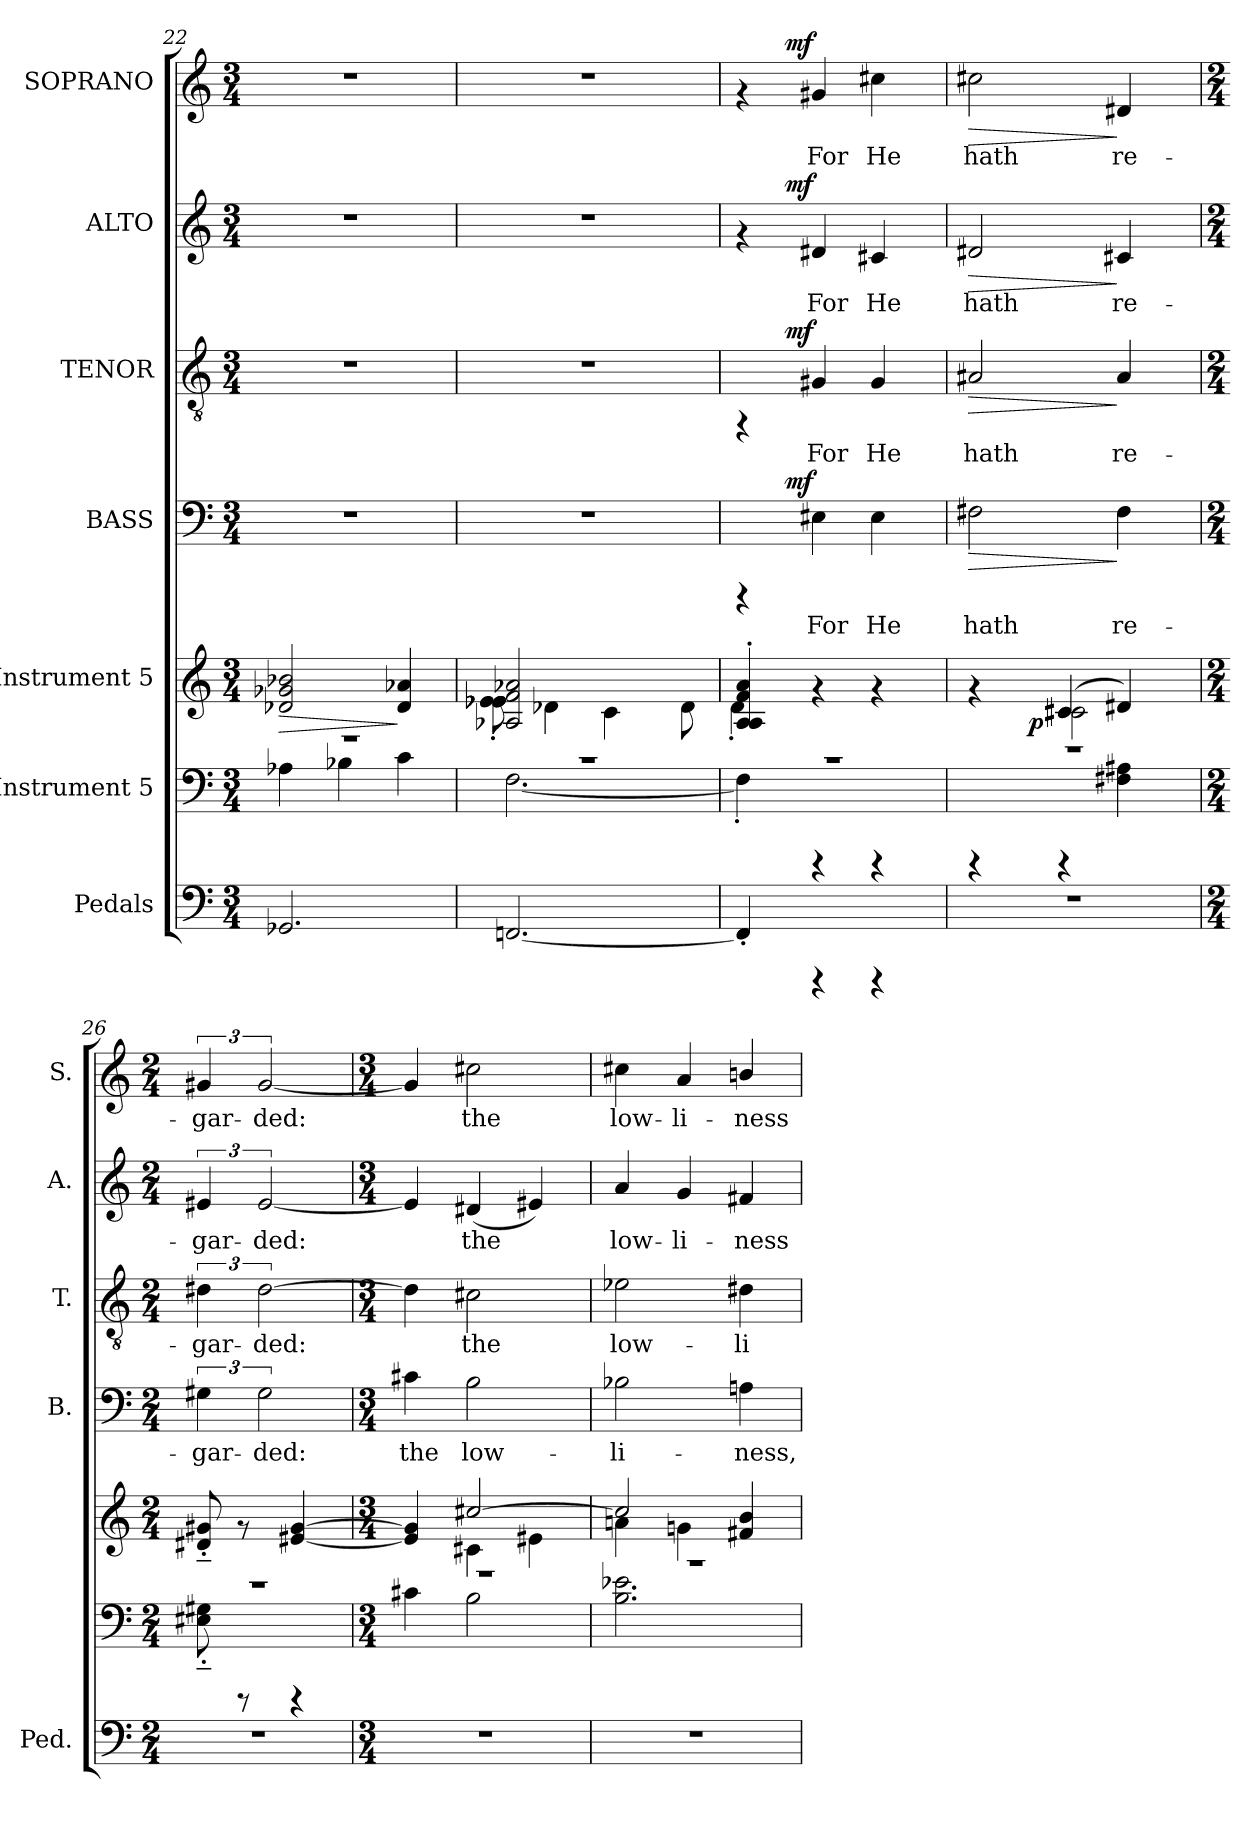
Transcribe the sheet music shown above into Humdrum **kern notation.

**kern	**kern	**kern	**dynam	**kern	**text	**dynam	**kern	**text	**dynam	**kern	**text	**dynam	**kern	**text	**dynam
*part7	*part6	*part5	*part5	*part4	*part4	*part4	*part3	*part3	*part3	*part2	*part2	*part2	*part1	*part1	*part1
*staff7	*staff6	*staff5	*staff5	*staff4	*staff4	*staff4	*staff3	*staff3	*staff3	*staff2	*staff2	*staff2	*staff1	*staff1	*staff1
*I"Pedals	*I"Instrument 5	*I"Instrument 5	*	*I"BASS	*	*	*I"TENOR	*	*	*I"ALTO	*	*	*I"SOPRANO	*	*
*I'Ped.	*	*	*	*I'B.	*	*	*I'T.	*	*	*I'A.	*	*	*I'S.	*	*
*clefF4	*clefF4	*clefG2	*	*clefF4	*	*	*clefGv2	*	*	*clefG2	*	*	*clefG2	*	*
*k[]	*k[]	*k[]	*	*k[]	*	*	*k[]	*	*	*k[]	*	*	*k[]	*	*
*C:	*C:	*C:	*	*C:	*	*	*C:	*	*	*C:	*	*	*C:	*	*
*M3/4	*M3/4	*M3/4	*	*M3/4	*	*	*M3/4	*	*	*M3/4	*	*	*M3/4	*	*
=22	=22	=22	=22	=22	=22	=22	=22	=22	=22	=22	=22	=22	=22	=22	=22
*	*^	*	*	*	*	*	*	*	*	*	*	*	*	*	*
!	!	!	!	!LO:HP:b	!	!	!	!	!	!	!	!	!	!	!	!
2.GG-X/	2.r	4A-X\	2g-X/ 2d-X/ 2b-X/	>	2.r	.	.	2.r	.	.	2.r	.	.	2.r	.	.
.	.	4B-X\	.	.	.	.	.	.	.	.	.	.	.	.	.	.
.	.	4c\	4d-/ 4a-X/	]	.	.	.	.	.	.	.	.	.	.	.	.
=23	=23	=23	=23	=23	=23	=23	=23	=23	=23	=23	=23	=23	=23	=23	=23	=23
*	*	*	*^	*	*	*	*	*	*	*	*	*	*	*	*	*
[<2.FFn/	2.r	[>2.F\	2f/ 2A-X/ 2a-X/	8e-X\'> 8e-X\'> 8e-X\'>	.	2.r	.	.	2.r	.	.	2.r	.	.	2.r	.	.
.	.	.	.	4d-X\	.	.	.	.	.	.	.	.	.	.	.	.	.
.	.	.	.	4c\	.	.	.	.	.	.	.	.	.	.	.	.	.
.	.	.	4ryy	.	.	.	.	.	.	.	.	.	.	.	.	.	.
.	.	.	.	8d-\	.	.	.	.	.	.	.	.	.	.	.	.	.
=24	=24	=24	=24	=24	=24	=24	=24	=24	=24	=24	=24	=24	=24	=24	=24	=24	=24
*	*	*	*	*	*	*^	*	*	*^	*	*	*^	*	*	*^	*	*
4FF'</]	2.r	4F'>\]	4f/'> 4A/'> 4A/'> 4a/'>	4d'<\	.	4rCCC	8.ryy	.	.	4rFF	8.ryy	.	.	4rf	8.ryy	.	.	4rf	8.ryy	.	.
!	!	!	!	!	!	!	!	!	!LO:DY:a	!	!	!	!LO:DY:a	!	!	!	!LO:DY:a	!	!	!	!LO:DY:a
.	.	.	.	.	.	.	2ryy	.	mf	.	2ryy	.	mf	.	2ryy	.	mf	.	2ryy	.	mf
!	!	!	!	!	!	!	!	!LO:LY:b:cj	!	!	!	!LO:LY:b:cj	!	!	!	!LO:LY:b:cj	!	!	!	!LO:LY:b:cj	!
4rCCC	.	4rCCC	4rf	2ryy	.	4E#X\	.	For	.	4G#X/	.	For	.	4d#X/	.	For	.	4g#X/	.	For	.
!	!	!	!	!	!	!	!	!LO:LY:b:cj	!	!	!	!LO:LY:b:cj	!	!	!	!LO:LY:b:cj	!	!	!	!LO:LY:b:cj	!
4rCCC	.	4rCCC	4rf	.	.	4E#\	.	He	.	4G#/	.	He	.	4c#X/	.	He	.	4cc#X\	.	He	.
.	.	.	.	.	.	.	16ryy	.	.	.	16ryy	.	.	.	16ryy	.	.	.	16ryy	.	.
=25	=25	=25	=25	=25	=25	=25	=25	=25	=25	=25	=25	=25	=25	=25	=25	=25	=25	=25	=25	=25	=25
!	!	!	!	!	!	!	!	!LO:LY:b:cj	!LO:HP:b	!	!	!LO:LY:b:cj	!LO:HP:b	!	!	!LO:LY:b:cj	!LO:HP:b	!	!	!LO:LY:b:cj	!LO:HP:b
*	*	*	*	*	*	*v	*v	*	*	*	*	*	*	*v	*v	*	*	*v	*v	*	*
*	*	*	*	*^	*	*	*	*	*v	*v	*	*	*	*	*	*	*	*
2.r	2.r	4rCCC	4rf	4ryy	8ryy	.	2F#X\	hath	>	2A#X/	hath	>	2d#X/	hath	>	2cc#X\	hath	>
.	.	.	.	.	32.ryy	.	.	.	.	.	.	.	.	.	.	.	.	.
!	!	!	!	!	!	!LO:DY:b	!	!	!	!	!	!	!	!	!	!	!	!
.	.	.	.	.	2ryy	p	.	.	.	.	.	.	.	.	.	.	.	.
.	.	4rCCC	(>4c#X/	2c#\	.	.	.	.	.	.	.	.	.	.	.	.	.	.
!	!	!	!	!	!	!	!	!LO:LY:b:cj	!	!	!LO:LY:b:cj	!	!	!LO:LY:b:cj	!	!	!LO:LY:b:cj	!
.	.	4A#X\ 4F#X\	4d#X/)	.	.	.	4F#\	re-	]	4A#/	re-	]	4c#X/	re-	]	4d#X/	re-	]
.	.	.	.	.	16ryy	.	.	.	.	.	.	.	.	.	.	.	.	.
.	.	.	.	.	64ryy	.	.	.	.	.	.	.	.	.	.	.	.	.
*	*	*	*v	*v	*v	*	*	*	*	*	*	*	*	*	*	*	*	*
=26	=26	=26	=26	=26	=26	=26	=26	=26	=26	=26	=26	=26	=26	=26	=26	=26
*M2/4	*M2/4	*	*M2/4	*	*M2/4	*	*	*M2/4	*	*	*M2/4	*	*	*M2/4	*	*
*	*	*	*^	*	*	*	*	*	*	*	*	*	*	*	*	*
*	*	*	*	*^	*	*	*	*	*	*	*	*	*	*	*	*	*
!	!	!	!	!	!	!	!	!LO:LY:b:cj	!	!	!LO:LY:b:cj	!	!	!LO:LY:b:cj	!	!	!LO:LY:b:cj	!
*	*	*	*v	*v	*v	*	*	*	*	*	*	*	*	*	*	*	*	*
2r	2r	8G#X\~>'> 8E#X\~>'>	8d#X/~<'< 8g#X/~<'<	.	6G#X\	-gar-	.	6d#X\	-gar-	.	6e#X/	-gar-	.	6g#X/	-gar-	.
.	.	8rCCC	8rf	.	.	.	.	.	.	.	.	.	.	.	.	.
!	!	!	!	!	!	!LO:LY:b:cj	!	!	!LO:LY:b:cj	!	!	!LO:LY:b:cj	!	!	!LO:LY:b:cj	!
.	.	.	.	.	3G#\	-ded:	.	[>3d#\	-ded:	.	[<3e#/	-ded:	.	[<3g#/	-ded:	.
.	.	4rCCC	[<4e#X/ [>4g#/	.	.	.	.	.	.	.	.	.	.	.	.	.
=27	=27	=27	=27	=27	=27	=27	=27	=27	=27	=27	=27	=27	=27	=27	=27	=27
*M3/4	*M3/4	*	*M3/4	*	*M3/4	*	*	*M3/4	*	*	*M3/4	*	*	*M3/4	*	*
*	*	*	*^	*	*	*	*	*	*	*	*	*	*	*	*	*
!	!	!	!	!	!	!	!LO:LY:b:cj	!	!	!LO:LY:b:cj	!	!	!LO:LY:b:cj	!	!	!LO:LY:b:cj	!
2.r	2.r	4c#X\	4e#/] 4g#/]	4ryy	.	4c#X\	the	.	4d#\]	.	.	4e#/]	.	.	4g#/]	.	.
!	!	!	!	!	!	!	!LO:LY:b:cj	!	!	!LO:LY:b:cj	!	!	!LO:LY:b:cj	!	!	!LO:LY:b:cj	!
.	.	2B\	[>2cc#X/	4c#X\	.	2B\	low-	.	2c#X\	the	.	(<4d#X/	the	.	2cc#X\	the	.
!	!	!	!	!	!	!	!	!	!	!	!	!	!LO:LY:b:cj	!	!	!	!
.	.	.	.	4e#X\	.	.	.	.	.	.	.	4e#X/)	.	.	.	.	.
!!LO:PB:g=z
=28	=28	=28	=28	=28	=28	=28	=28	=28	=28	=28	=28	=28	=28	=28	=28	=28	=28
!	!	!	!	!	!	!	!LO:LY:b:cj	!	!	!LO:LY:b:cj	!	!	!LO:LY:b:cj	!	!	!LO:LY:b:cj	!
2.r	2.r	2.B\ 2.e-X\	2cc#/]	4an\	.	2B-X\	-li-	.	2e-X\	low-	.	4a/	low-	.	4cc#X\	low-	.
!	!	!	!	!	!	!	!	!	!	!	!	!	!LO:LY:b:cj	!	!	!LO:LY:b:cj	!
.	.	.	.	4gn\	.	.	.	.	.	.	.	4g/	-li-	.	4a/	-li-	.
!	!	!	!	!	!	!	!LO:LY:b:cj	!	!	!LO:LY:b:cj	!	!	!LO:LY:b:cj	!	!	!LO:LY:b:cj	!
.	.	.	4f#X/ 4b/	4ryy	.	4An\	-ness,	.	4d#X\	-li-	.	4f#X/	-ness	.	4bn/	-ness	.
*	*v	*v	*	*	*	*	*	*	*	*	*	*	*	*	*	*	*
*	*	*v	*v	*	*	*	*	*	*	*	*	*	*	*	*	*
=	=	=	=	=	=	=	=	=	=	=	=	=	=	=	=
*-	*-	*-	*-	*-	*-	*-	*-	*-	*-	*-	*-	*-	*-	*-	*-
